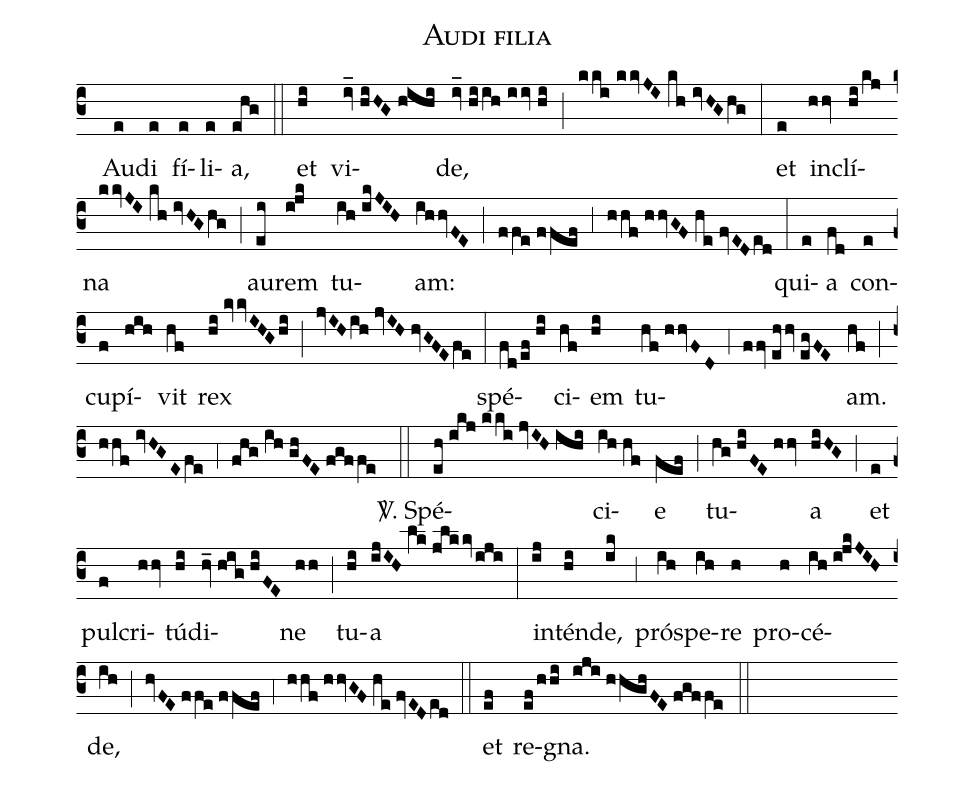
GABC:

name:Audi filia;
mode:VII;
office-part:Responsoria;
%%
(c3) () Au(e)di(e) fí(e)li(e)a,(ehg) (::) et(hi) vi(iv_//hiHG//hihi)de,(iv_//hiih//iiv//hi) (;) (kki//kkvJI//kh//ivHG/hg) (:) et(e) in(hhv)clí(hi/kj)na(kkvJI//kh//ivHG/hg) (;) au(ei)rem(i!jk) tu(ih//ikJIH)am:(ihhvFE) (;) (ffe//ffef) (,3) (hhf//hhvGF//he//fvED/ed) (:) qui(e)a(fd) con(e)cu(f)pí(hih)vit(hf) rex(hi//kvvIHG/hi) (;) (jvIH/ih//jvIH//hvGFE/fe) (:) spé(fd/ef//hi)ci(hf)em(hi) tu(hf//hhvFD)(,4)(ffv//ehhv//egFE)am.(hf) (;) (hhf//ivHGE/fe) (,4) (fhg//ih//ghFE//fgffe) (::) <sp>V/</sp>. Spé(eh//ikj//kki//jvIH//ihi)ci(ih//hf)e(fef) (;) tu(hg//hiFE//hhv)a(hiHG) (;) et(e) pul(f)cri(hhv)tú(hi)di(hv_//hig//hiFE)ne(hh) (;) tu(hi)a(ijIH//lk//jlkkv/iji) (:) in(ij)tén(hi)de,(ik) (,3) pró(ih)spe(ih)re(h) pro(h)cé(ih//i!jkJIH)de,(ih) (;) (hvFE//ffe//ffef) (,4) (hhf//hhvGF//he//fvED/ed) (::) et(ef) re(ef/hhi)gna.(iji//hhghFE//fgffe) (::)
